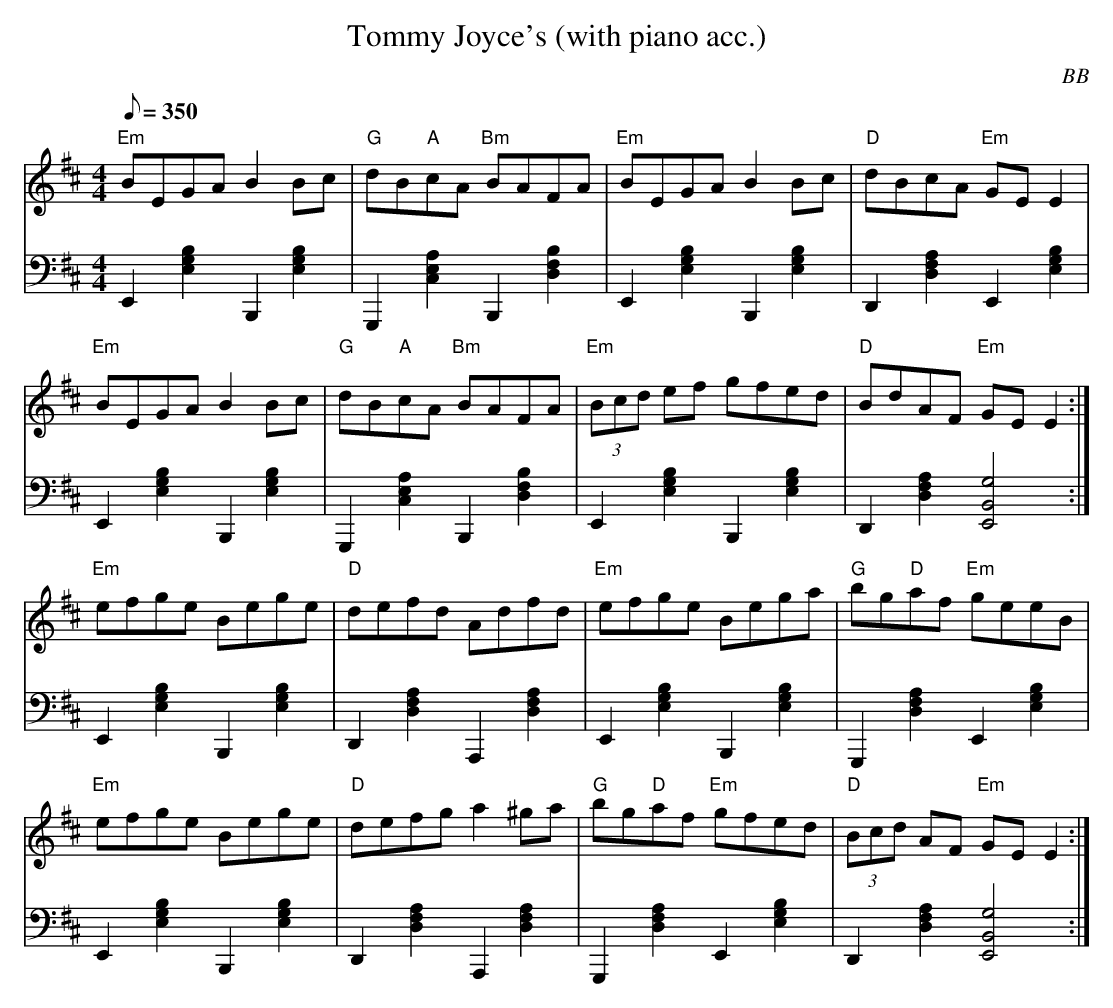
X:1
T: Tommy Joyce's (with piano acc.)
C: BB
L: 1/8
Q: 1/8=350
M: 4/4
V: 1 program 1 21 %acc
V: 2 volume=70 clef=bass m=D program 1 00
K: Edor
[V:1] "Em"BEGA B2 Bc|"G"dB"A"cA "Bm"BAFA|"Em"BEGA B2 Bc|"D"dBcA "Em"GE E2|
[V:2] E,2[E2B2G2]B,,2[E2G2B2]|G,,2[A2E2C2]B,,2[B2D2F2]|E,2[E2B2G2]B,,2[E2G2B2]|\
D,2[D2A2F2]E,2[B2E2G2]|
[V:1] "Em"BEGA B2 Bc|"G"dB"A"cA "Bm"BAFA|"Em"(3Bcd ef gfed|"D"BdAF "Em"GE E2 :|
[V:2] E,2[E2B2G2]B,,2[E2G2B2]|G,,2[A2E2C2]B,,2[B2D2F2]|E,2[E2B2G2]B,,2[E2G2B2]|\
D,2[D2A2F2][E,4B,4G4] :|
[V:1] "Em"efge Bege|"D"defd Adfd|"Em"efge Bega|"G"bg"D"af "Em"geeB|
[V:2] E,2[E2B2G2]B,,2[E2G2B2]|D,2[D2A2F2]A,,2[D2A2F2]|E,2[E2B2G2]B,,2[E2G2B2]|\
G,,2[D2A2F2] E,2[B2E2G2]|
[V:1] "Em"efge Bege|"D"defg a2 ^ga|"G"bg"D"af "Em"gfed| "D"(3Bcd AF "Em"GE E2 :|
[V:2] E,2[E2B2G2]B,,2[E2G2B2]|D,2[D2A2F2]A,,2[D2A2F2]|G,,2[D2A2F2]E,2[E2B2G2]|
D,2[D2A2F2][E,4B,4G4] :|
